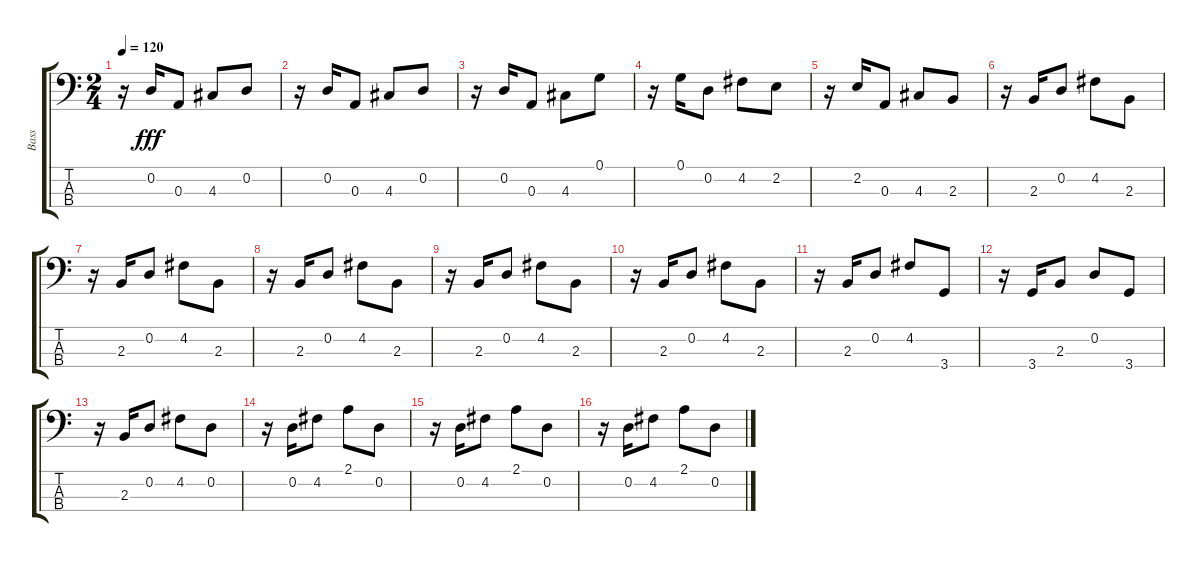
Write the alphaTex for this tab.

\track ("Bass" "Bass") {instrument slapbass1}
\staff {score tabs}
\tuning (G2 D2 A1 E1) {hide}
\ts (2 4)
\tempo 120
\clef f4
\ks c
r.16{dy fff} 0.2.16 0.3.8 4.3.8 0.2.8 |
r.16 0.2.16 0.3.8 4.3.8 0.2.8 |
r.16 0.2.16 0.3.8 4.3.8 0.1.8 |
r.16 0.1.16 0.2.8 4.2.8 2.2.8 |
r.16 2.2.16 0.3.8 4.3.8 2.3.8 |
r.16 2.3.16 0.2.8 4.2.8 2.3.8 |
r.16 2.3.16 0.2.8 4.2.8 2.3.8 |
r.16 2.3.16 0.2.8 4.2.8 2.3.8 |
r.16 2.3.16 0.2.8 4.2.8 2.3.8 |
r.16 2.3.16 0.2.8 4.2.8 2.3.8 |
r.16 2.3.16 0.2.8 4.2.8 3.4.8 |
r.16 3.4.16 2.3.8 0.2.8 3.4.8 |
r.16 2.3.16 0.2.8 4.2.8 0.2.8 |
r.16 0.2.16 4.2.8 2.1.8 0.2.8 |
r.16 0.2.16 4.2.8 2.1.8 0.2.8 |
r.16 0.2.16 4.2.8 2.1.8 0.2.8
